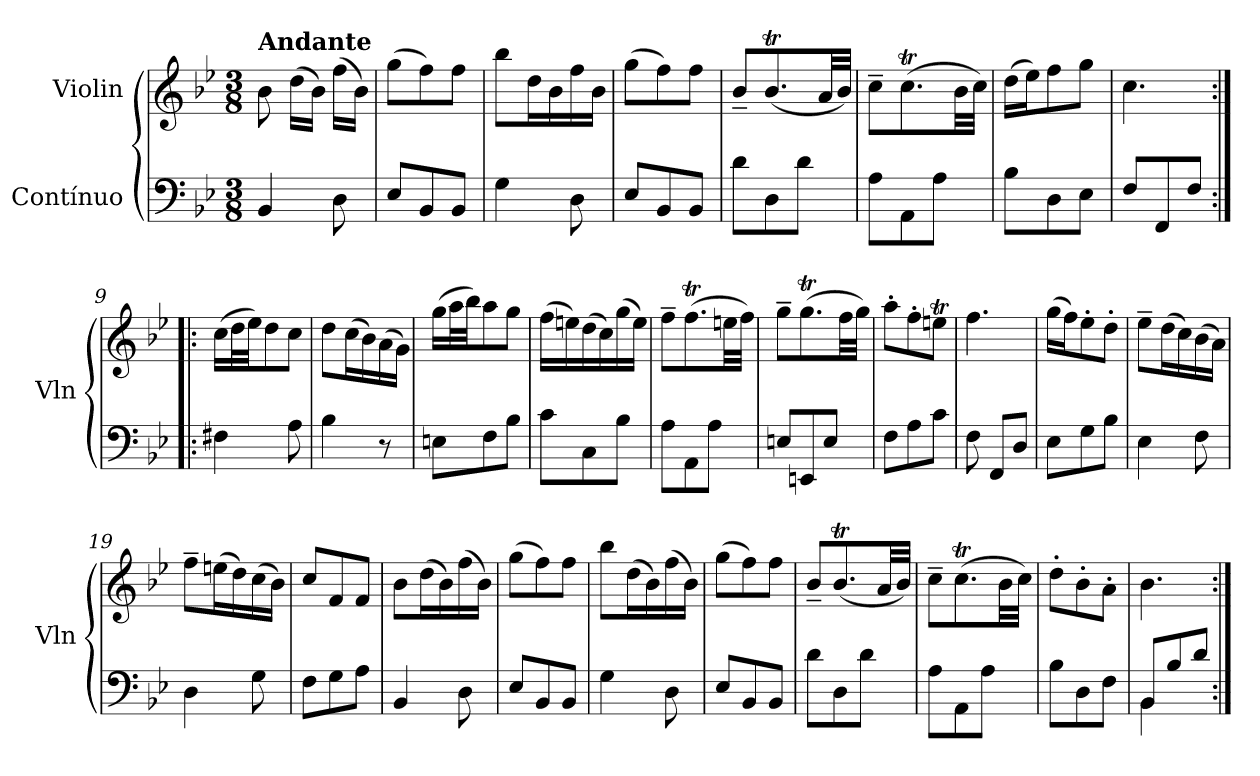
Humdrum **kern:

**kern	**kern
*part2	*part1
*staff2	*staff1
*I"Contínuo	*I"Violin
*	*I'Vln
*clefF4	*clefG2
*k[b-e-]	*k[b-e-]
*M3/8	*M3/8
=1	=1
!	!LO:TX:a:B:t=Andante
4BB-/	8b-\
.	(16dd\LL
.	16b-\JJ)
8D\	(16ff\LL
.	16b-\JJ)
=2	=2
8E-/L	(8gg\L
8BB-/	8ff\)
8BB-/J	8ff\J
=3	=3
4G\	8bb-\L
.	16dd\L
.	16b-\
8D\	16ff\
.	16b-\JJ
=4	=4
8E-/L	(8gg\L
8BB-/	8ff\)
8BB-/J	8ff\J
!!LO:LB:g=z
=5	=5
8d\L	8b-~/L
8D\	(8.b-T/
8d\J	.
.	32a/LL
.	32b-/JJJ)
=6	=6
8A\L	8cc~\L
8AA\	(8.ccT\
8A\J	.
.	32b-\LL
.	32cc\JJJ)
=7	=7
8B-\L	(16dd\LL
.	16ee-\J)
8D\	8ff\
8E-\J	8gg\J
=8	=8
8F/L	4.cc\
8FF/	.
8F/J	.
!!LO:LB:g=z
=9:|!|:	=9:|!|:
4F#X\	(16cc\LL
.	32dd\L
.	32ee-\JJ)
.	8dd\
8A\	8cc\J
=10	=10
4B-\	8dd\L
.	(16cc\L
.	16b-\)
8r	(16a\
.	16g\JJ)
=11	=11
8En\L	(16gg\LL
.	32aa\L
.	32bb-\JJ)
8F\	8aa\
8B-\J	8gg\J
=12	=12
8c\L	(16ff\LL
.	16een\)
8C\	(16dd\
.	16cc\)
8B-\J	(16gg\
.	16ee\JJ)
!!LO:LB:g=z
=13	=13
8A\L	8ff~\L
8AA\	(8.ffT\
8A\J	.
.	32een\LL
.	32ff\JJJ)
=14	=14
8En/L	8gg~\L
8EEn/	(8.ggT\
8E/J	.
.	32ff\LL
.	32gg\JJJ)
=15	=15
8F\L	8aa'\L
8A\	8ff'\
8c\J	8eent\J
=16	=16
8F\	4.ff\
8FF/L	.
8D/J	.
!!LO:LB:g=z
=17	=17
8E-\L	(16gg\LL
.	16ff\J)
8G\	8ee-'\
8B-\J	8dd'\J
=18	=18
4E-\	8ee-~\L
.	(16dd\L
.	16cc\)
8F\	(16b-\
.	16a\JJ)
=19	=19
4D\	8ff~\L
.	(16een\L
.	16dd\)
8G\	(16cc\
.	16b-\JJ)
=20	=20
8F\L	8cc/L
8G\	8f/
8A\J	8f/J
!!LO:PB:g=z
=21	=21
4BB-/	8b-\L
.	(16dd\L
.	16b-\)
8D\	(16ff\
.	16b-\JJ)
=22	=22
8E-/L	(8gg\L
8BB-/	8ff\)
8BB-/J	8ff\J
=23	=23
4G\	8bb-\L
.	(16dd\L
.	16b-\)
8D\	(16ff\
.	16b-\JJ)
=24	=24
8E-/L	(8gg\L
8BB-/	8ff\)
8BB-/J	8ff\J
!!LO:LB:g=z
=25	=25
8d\L	8b-~/L
8D\	(8.b-T/
8d\J	.
.	32a/LL
.	32b-/JJJ)
=26	=26
8A\L	8cc~\L
8AA\	(8.ccT\
8A\J	.
.	32b-\LL
.	32cc\JJJ)
=27	=27
8B-\L	8dd'\L
8D\	8b-'\
8F\J	8a'\J
=28	=28
*^	*
8BB-/L	4BB-\	4.b-\
8B-/	.	.
8d/J	8ryy	.
*v	*v	*
=:|!	=:|!
*-	*-
